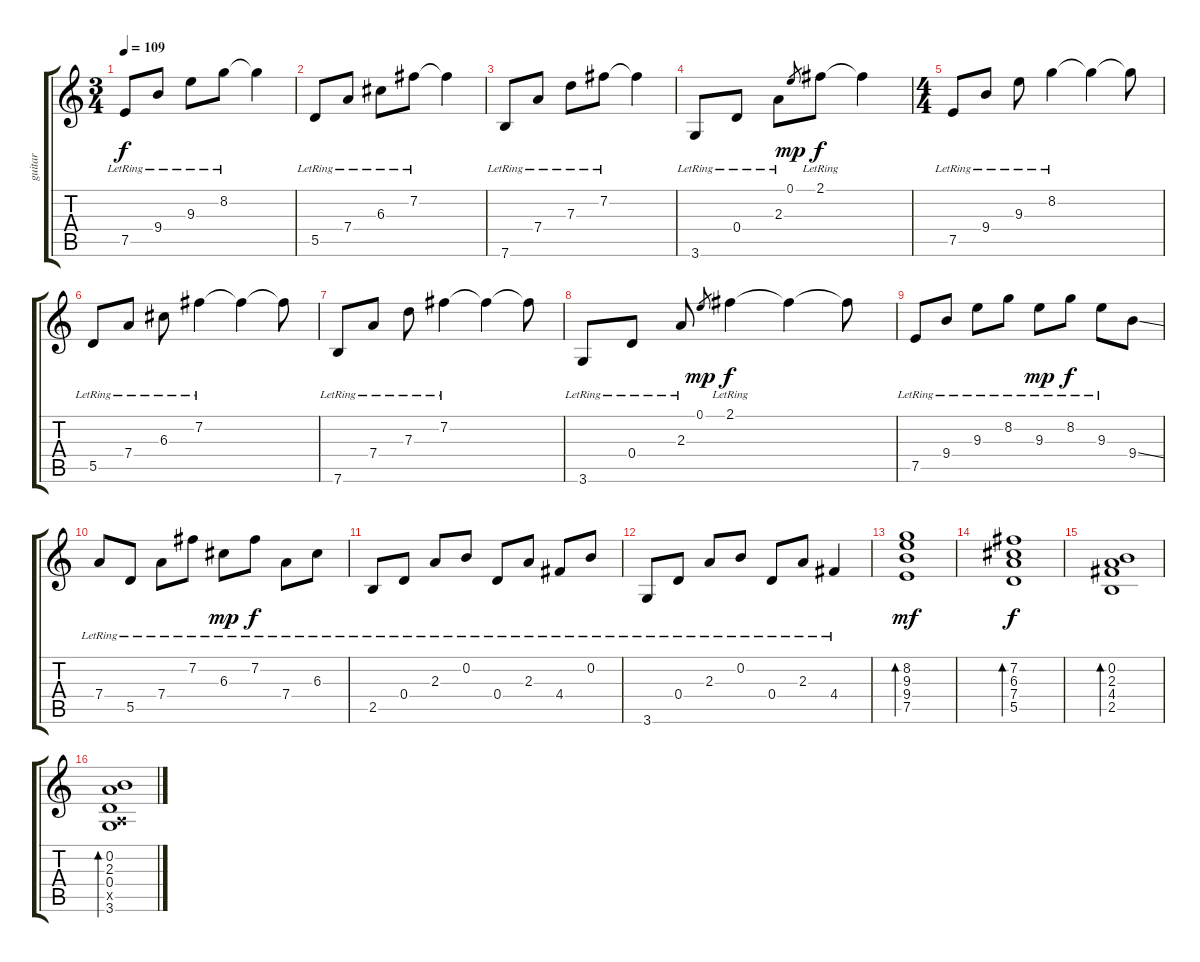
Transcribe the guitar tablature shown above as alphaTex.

\track ("guitar" "guitar") {instrument acousticguitarsteel}
\staff {score tabs}
\tuning (E4 B3 G3 D3 A2 E2) {hide}
\ts (3 4)
\tempo 109
\clef g2
\ks c
7.5{lr}.8{dy f instrument acousticguitarsteel} 9.4{lr}.8 9.3{lr}.8 8.2{lr}.8 8.2{t}.4 |
5.5{lr}.8 7.4{lr}.8 6.3{lr}.8 7.2{lr}.8 7.2{t}.4 |
7.6{lr}.8 7.4{lr}.8 7.3{lr}.8 7.2{lr}.8 7.2{t}.4 |
3.6{lr}.8 0.4{lr}.8 2.3{lr}.8 0.1.8{gr dy mp} 2.1{lr}.8{dy f} 2.1{t}.4 |
\ts (4 4)
7.5{lr}.8 9.4{lr}.8 9.3{lr}.8 8.2{lr}.4 8.2{t}.4 8.2{t}.8 |
5.5{lr}.8 7.4{lr}.8 6.3{lr}.8 7.2{lr}.4 7.2{t}.4 7.2{t}.8 |
7.6{lr}.8 7.4{lr}.8 7.3{lr}.8 7.2{lr}.4 7.2{t}.4 7.2{t}.8 |
3.6{lr}.8 0.4{lr}.8 2.3{lr}.8 0.1.8{gr dy mp} 2.1{lr}.4{dy f} 2.1{t}.4 2.1{t}.8 |
7.5{lr}.8 9.4{lr}.8 9.3{lr}.8 8.2{lr}.8 9.3{lr}.8{dy mp} 8.2{lr}.8{dy f} 9.3{lr}.8 9.4{ss}.8 |
7.4{lr}.8 5.5{lr}.8 7.4{lr}.8 7.2{lr}.8 6.3{lr}.8{dy mp} 7.2{lr}.8{dy f} 7.4{lr}.8 6.3{lr}.8 |
2.5{lr}.8 0.4{lr}.8 2.3{lr}.8 0.2{lr}.8 0.4{lr}.8 2.3{lr}.8 4.4{lr}.8 0.2{lr}.8 |
3.6{lr}.8 0.4{lr}.8 2.3{lr}.8 0.2{lr}.8 0.4{lr}.8 2.3{lr}.8 4.4{lr}.4 |
(8.2 9.3 9.4 7.5).1{bd 60 dy mf} |
(7.2 6.3 7.4 5.5).1{bd 60 dy f} |
(0.2 2.3 4.4 2.5).1{bd 60} |
(0.2 2.3 0.4 0.5{x} 3.6).1{bd 60}
